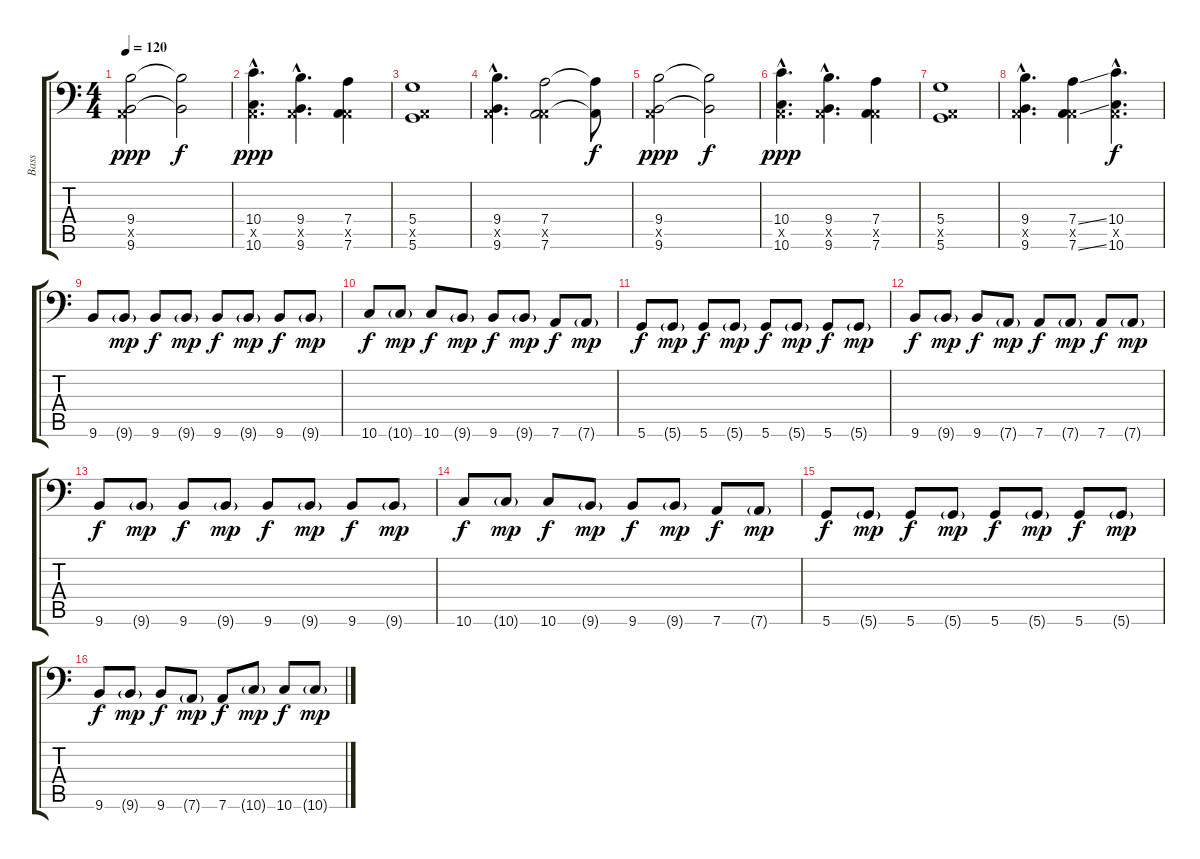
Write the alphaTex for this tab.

\track ("Bass" "Bass") {instrument fretlessbass}
\staff {score tabs}
\tuning (E3 B2 G2 D2 A1 D1) {hide}
\ts (4 4)
\tempo 120
\clef f4
\ks c
(9.4 0.5{x} 9.6).2{dy ppp} (9.4{t} 9.6{t}).2{dy f} |
(10.4{hac} 0.5{hac x} 10.6{hac}).4{d dy ppp} (9.4{hac} 0.5{hac x} 9.6{hac}).4{d} (7.4 0.5{x} 7.6).4 |
(5.4 0.5{x} 5.6).1 |
(9.4{hac} 0.5{hac x} 9.6{hac}).4{d} (7.4 0.5{x} 7.6).2 (7.4{t} 7.6{t}).8{dy f} |
(9.4 0.5{x} 9.6).2{dy ppp} (9.4{t} 9.6{t}).2{dy f} |
(10.4{hac} 0.5{hac x} 10.6{hac}).4{d dy ppp} (9.4{hac} 0.5{hac x} 9.6{hac}).4{d} (7.4 0.5{x} 7.6).4 |
(5.4 0.5{x} 5.6).1 |
(9.4{hac} 0.5{hac x} 9.6{hac}).4{d} (7.4{ss} 0.5{x} 7.6{ss}).4 (10.4{hac} 0.5{hac x} 10.6{hac}).4{d dy f} |
9.6.8{volume 16 instrument electricbassfinger} 9.6{g}.8{dy mp} 9.6.8{dy f} 9.6{g}.8{dy mp} 9.6.8{dy f} 9.6{g}.8{dy mp} 9.6.8{dy f} 9.6{g}.8{dy mp} |
10.6.8{dy f} 10.6{g}.8{dy mp} 10.6.8{dy f} 9.6{g}.8{dy mp} 9.6.8{dy f} 9.6{g}.8{dy mp} 7.6.8{dy f} 7.6{g}.8{dy mp} |
5.6.8{dy f} 5.6{g}.8{dy mp} 5.6.8{dy f} 5.6{g}.8{dy mp} 5.6.8{dy f} 5.6{g}.8{dy mp} 5.6.8{dy f} 5.6{g}.8{dy mp} |
9.6.8{dy f} 9.6{g}.8{dy mp} 9.6.8{dy f} 7.6{g}.8{dy mp} 7.6.8{dy f} 7.6{g}.8{dy mp} 7.6.8{dy f} 7.6{g}.8{dy mp} |
9.6.8{dy f} 9.6{g}.8{dy mp} 9.6.8{dy f} 9.6{g}.8{dy mp} 9.6.8{dy f} 9.6{g}.8{dy mp} 9.6.8{dy f} 9.6{g}.8{dy mp} |
10.6.8{dy f} 10.6{g}.8{dy mp} 10.6.8{dy f} 9.6{g}.8{dy mp} 9.6.8{dy f} 9.6{g}.8{dy mp} 7.6.8{dy f} 7.6{g}.8{dy mp} |
5.6.8{dy f} 5.6{g}.8{dy mp} 5.6.8{dy f} 5.6{g}.8{dy mp} 5.6.8{dy f} 5.6{g}.8{dy mp} 5.6.8{dy f} 5.6{g}.8{dy mp} |
9.6.8{dy f} 9.6{g}.8{dy mp} 9.6.8{dy f} 7.6{g}.8{dy mp} 7.6.8{dy f} 10.6{g}.8{dy mp} 10.6.8{dy f} 10.6{g}.8{dy mp}
